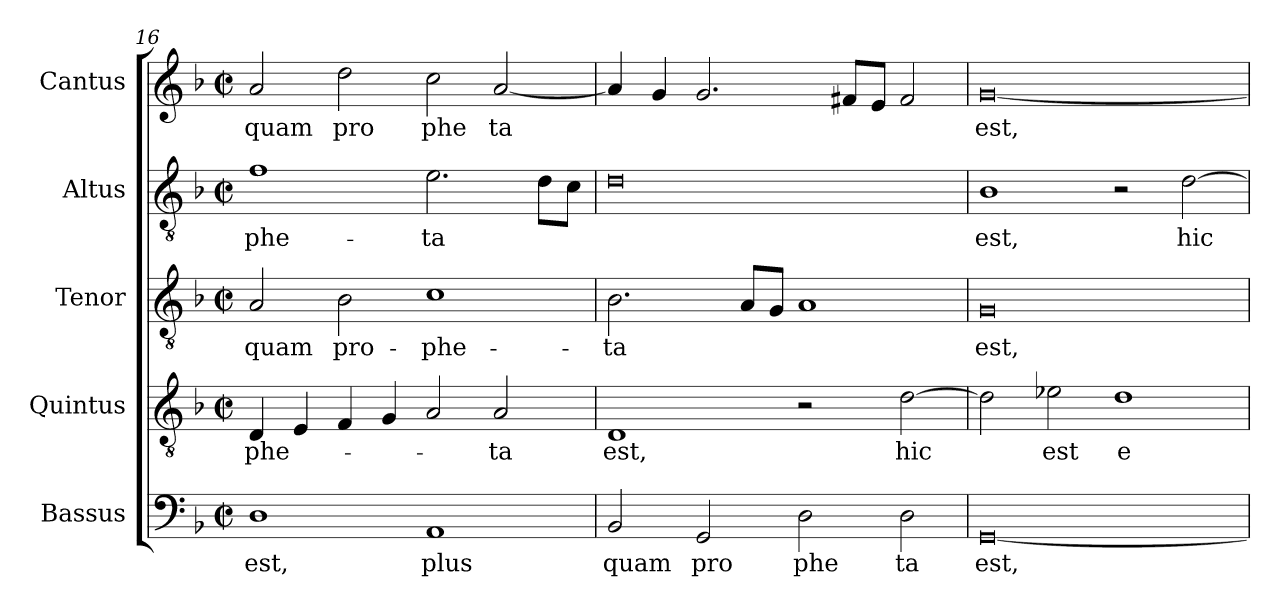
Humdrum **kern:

**kern	**text	**kern	**text	**kern	**text	**kern	**text	**kern	**text
*part5	*part5	*part4	*part4	*part3	*part3	*part2	*part2	*part1	*part1
*staff5	*staff5	*staff4	*staff4	*staff3	*staff3	*staff2	*staff2	*staff1	*staff1
*I"Bassus	*	*I"Quintus	*	*I"Tenor	*	*I"Altus	*	*I"Cantus	*
*clefF4	*	*clefGv2	*	*clefGv2	*	*clefGv2	*	*clefG2	*
*k[b-]	*	*k[b-]	*	*k[b-]	*	*k[b-]	*	*k[b-]	*
*F:	*	*F:	*	*F:	*	*F:	*	*F:	*
*M2/2	*	*M2/2	*	*M2/2	*	*M2/2	*	*M2/2	*
*met(c|)	*	*met(c|)	*	*met(c|)	*	*met(c|)	*	*met(c|)	*
=16	=16	=16	=16	=16	=16	=16	=16	=16	=16
!	!LO:LY:b:cj	!	!LO:LY:b	!	!LO:LY:b:cj	!	!LO:LY:b:cj	!	!LO:LY:b:cj
1D	est,	4D/	-phe-	2A/	quam	1f	-phe-	2a/	quam
.	.	4E/	.	.	.	.	.	.	.
!	!	!	!	!	!LO:LY:b:cj	!	!	!	!LO:LY:b:cj
.	.	4F/	.	2B-\	pro-	.	.	2dd\	pro
.	.	4G/	.	.	.	.	.	.	.
!	!LO:LY:b:cj	!	!	!	!LO:LY:b:cj	!	!LO:LY:b:cj	!	!LO:LY:b:cj
1AA	plus	2A/	.	1c	-phe-	2.e\	-ta	2cc\	phe
!	!	!	!LO:LY:b:cj	!	!	!	!	!	!LO:LY:b:cj
.	.	2A/	-ta	.	.	.	.	[<2a/	ta
.	.	.	.	.	.	8d\L	.	.	.
.	.	.	.	.	.	8c\J	.	.	.
=17	=17	=17	=17	=17	=17	=17	=17	=17	=17
!	!LO:LY:b:cj	!	!LO:LY:b:cj	!	!LO:LY:b:cj	!	!	!	!
2BB-/	quam	1D	est,	2.B-\	-ta	0d	.	4a/]	.
.	.	.	.	.	.	.	.	4g/	.
!	!LO:LY:b:cj	!	!	!	!	!	!	!	!
2GG/	pro	.	.	.	.	.	.	2.g/	.
.	.	.	.	8A/L	.	.	.	.	.
.	.	.	.	8G/J	.	.	.	.	.
!	!LO:LY:b:cj	!	!	!	!	!	!	!	!
2D\	phe	2r	.	1A	.	.	.	.	.
.	.	.	.	.	.	.	.	8f#/L	.
.	.	.	.	.	.	.	.	8e/J	.
!	!LO:LY:b:cj	!	!LO:LY:b	!	!	!	!	!	!
2D\	ta	[>2d\	hic	.	.	.	.	2f#/	.
=18	=18	=18	=18	=18	=18	=18	=18	=18	=18
!	!LO:LY:b:cj	!	!	!	!LO:LY:b:cj	!	!LO:LY:b:cj	!	!LO:LY:b:cj
[>0GG	est,	2d\]	.	0G	est,	1B-	est,	[>0g	est,
!	!	!	!LO:LY:b:cj	!	!	!	!	!	!
.	.	2e-\	est	.	.	.	.	.	.
!	!	!	!LO:LY:b:cj	!	!	!	!	!	!
.	.	1d	e-	.	.	2r	.	.	.
!	!	!	!	!	!	!	!LO:LY:b	!	!
.	.	.	.	.	.	[>2d\	hic	.	.
=	=	=	=	=	=	=	=	=	=
*-	*-	*-	*-	*-	*-	*-	*-	*-	*-
